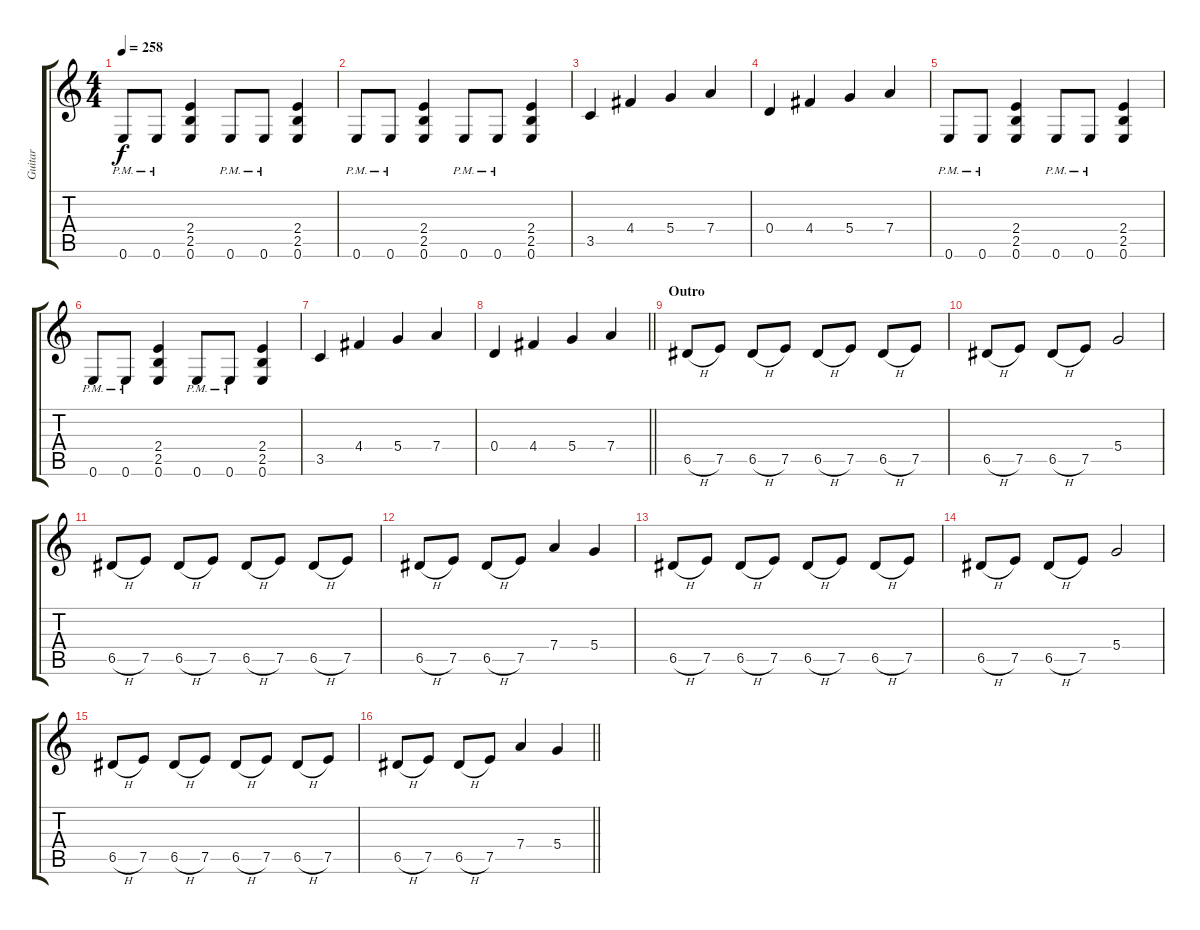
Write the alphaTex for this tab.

\track ("Guitar" "Guitar") {instrument distortionguitar}
\staff {score tabs}
\tuning (E4 B3 G3 D3 A2 E2) {hide}
\ts (4 4)
\tempo 258
\clef g2
\ks c
0.6{pm}.8{dy f} 0.6{pm}.8 (2.4 2.5 0.6).4 0.6{pm}.8 0.6{pm}.8 (2.4 2.5 0.6).4 |
0.6{pm}.8 0.6{pm}.8 (2.4 2.5 0.6).4 0.6{pm}.8 0.6{pm}.8 (2.4 2.5 0.6).4 |
3.5.4 4.4.4 5.4.4 7.4.4 |
0.4.4 4.4.4 5.4.4 7.4.4 |
0.6{pm}.8 0.6{pm}.8 (2.4 2.5 0.6).4 0.6{pm}.8 0.6{pm}.8 (2.4 2.5 0.6).4 |
0.6{pm}.8 0.6{pm}.8 (2.4 2.5 0.6).4 0.6{pm}.8 0.6{pm}.8 (2.4 2.5 0.6).4 |
3.5.4 4.4.4 5.4.4 7.4.4 |
\barLineRight lightlight
0.4.4 4.4.4 5.4.4 7.4.4 |
\section ("" "Outro")
6.5{h}.8 7.5.8 6.5{h}.8 7.5.8 6.5{h}.8 7.5.8 6.5{h}.8 7.5.8 |
6.5{h}.8 7.5.8 6.5{h}.8 7.5.8 5.4.2 |
6.5{h}.8 7.5.8 6.5{h}.8 7.5.8 6.5{h}.8 7.5.8 6.5{h}.8 7.5.8 |
6.5{h}.8 7.5.8 6.5{h}.8 7.5.8 7.4.4 5.4.4 |
6.5{h}.8 7.5.8 6.5{h}.8 7.5.8 6.5{h}.8 7.5.8 6.5{h}.8 7.5.8 |
6.5{h}.8 7.5.8 6.5{h}.8 7.5.8 5.4.2 |
6.5{h}.8 7.5.8 6.5{h}.8 7.5.8 6.5{h}.8 7.5.8 6.5{h}.8 7.5.8 |
\barLineRight lightlight
6.5{h}.8 7.5.8 6.5{h}.8 7.5.8 7.4.4 5.4.4
